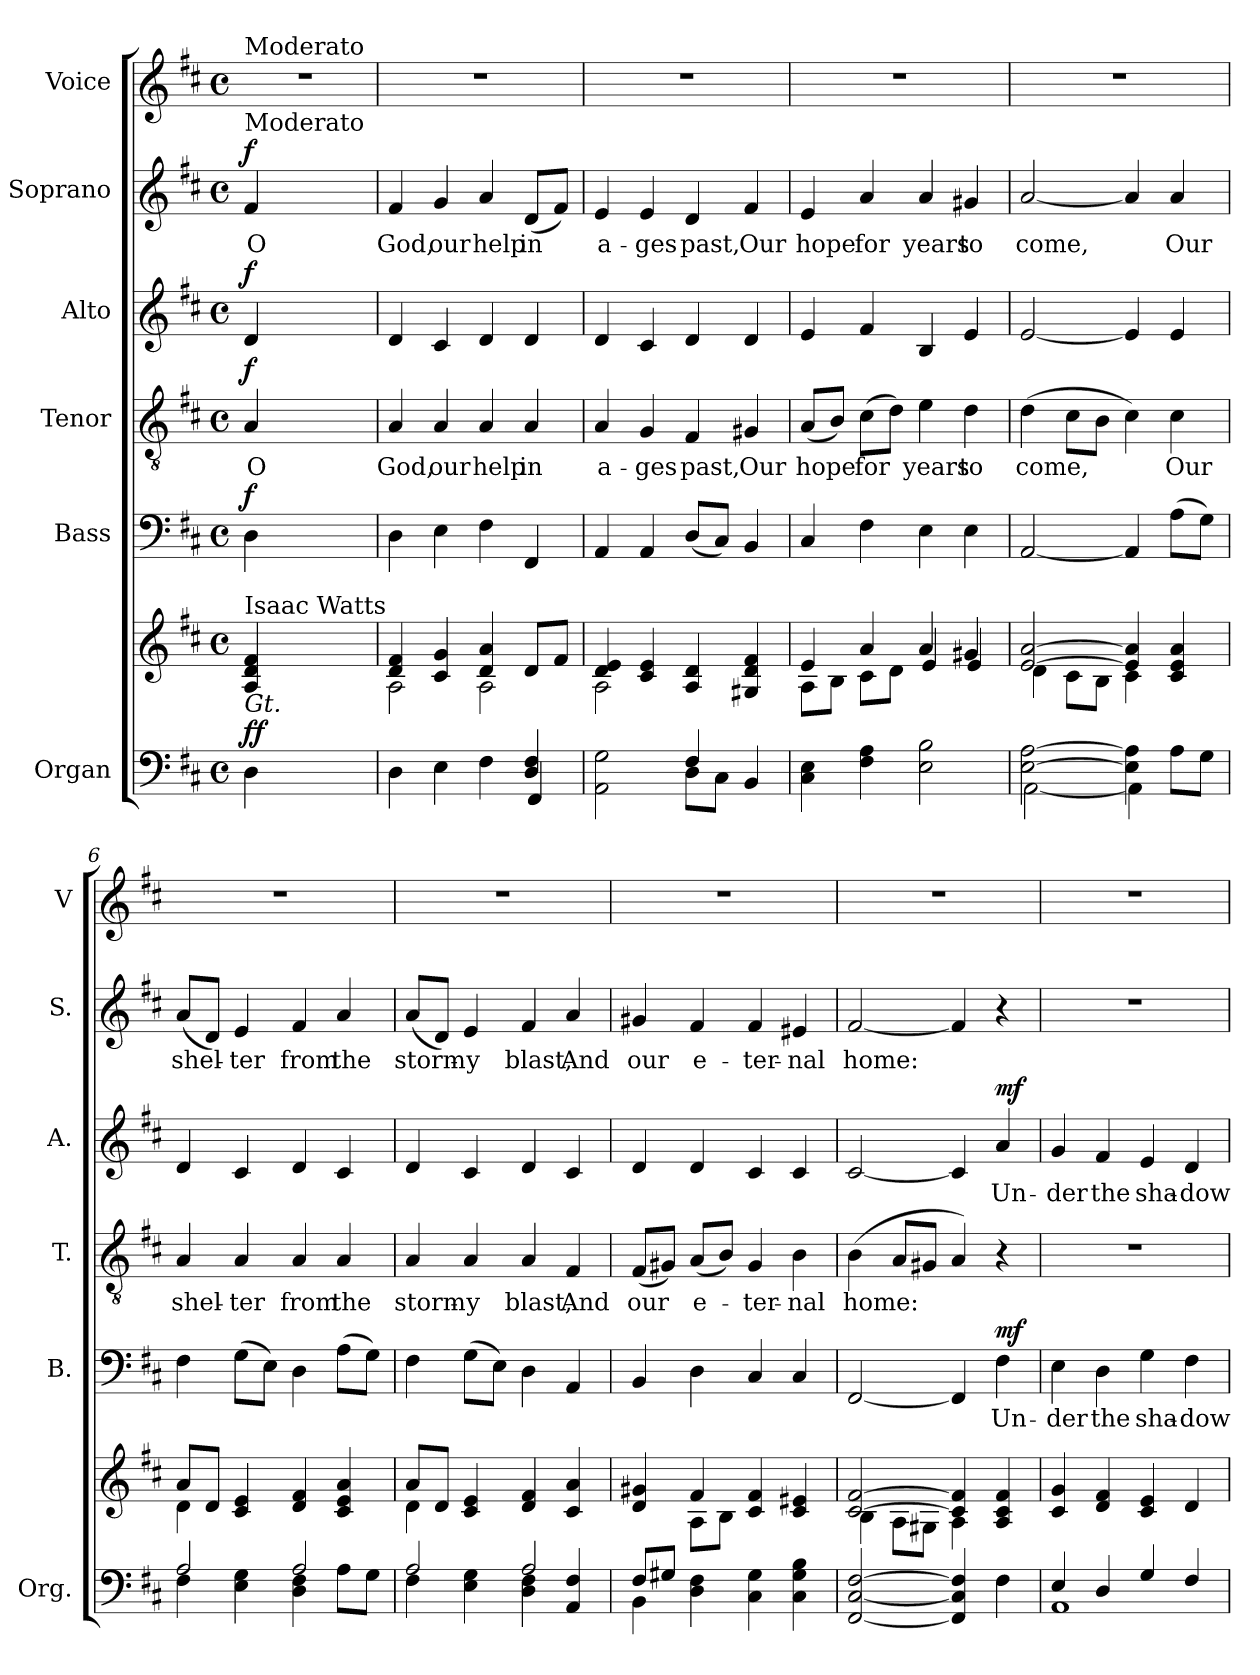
**kern	**kern	**dynam	**kern	**text	**dynam	**kern	**text	**dynam	**kern	**text	**dynam	**kern	**text	**dynam	**kern
*part6	*part6	*part6	*part5	*part5	*part5	*part4	*part4	*part4	*part3	*part3	*part3	*part2	*part2	*part2	*part1
*staff7	*staff6	*staff6/7	*staff5	*staff5	*staff5	*staff4	*staff4	*staff4	*staff3	*staff3	*staff3	*staff2	*staff2	*staff2	*staff1
*I"Organ	*	*	*I"Bass	*	*	*I"Tenor	*	*	*I"Alto	*	*	*I"Soprano	*	*	*I"Voice
*I'Org.	*	*	*I'B.	*	*	*I'T.	*	*	*I'A.	*	*	*I'S.	*	*	*I'V
*clefF4	*clefG2	*	*clefF4	*	*	*clefGv2	*	*	*clefG2	*	*	*clefG2	*	*	*clefG2
*	*	*	*	*	*	*ITrd7c12	*	*	*	*	*	*	*	*	*
*k[f#c#]	*k[f#c#]	*	*k[f#c#]	*	*	*k[f#c#]	*	*	*k[f#c#]	*	*	*k[f#c#]	*	*	*k[f#c#]
*D:	*D:	*	*D:	*	*	*D:	*	*	*D:	*	*	*D:	*	*	*D:
*M4/4	*M4/4	*	*M4/4	*	*	*M4/4	*	*	*M4/4	*	*	*M4/4	*	*	*M4/4
*met(c)	*met(c)	*	*met(c)	*	*	*met(c)	*	*	*met(c)	*	*	*met(c)	*	*	*met(c)
*MM80	*MM80	*	*MM80	*	*	*MM80	*	*	*MM80	*	*	*MM80	*	*	*MM80
=1	=1	=1	=1	=1	=1	=1	=1	=1	=1	=1	=1	=1	=1	=1	=1
!	!	!	!	!	!	!	!	!	!	!	!	!	!	!	!LO:TX:a:t=Moderato
!	!	!	!	!	!	!	!	!	!	!	!	!LO:TX:a:t=Moderato	!	!	!
!	!LO:TX:b:i:t=Gt.	!	!	!	!	!	!	!	!	!	!	!	!	!	!
!	!LO:TX:a:t=Isaac Watts	!	!	!	!	!	!	!	!	!	!	!	!	!	!
!	!	!LO:DY:a=2	!	!	!	!	!LO:LY:b	!	!	!	!	!	!LO:LY:b	!	!LO:N:vis=1
!	!	!LO:DY:n=1:b	!	!	!LO:DY:a	!	!	!LO:DY:a	!	!	!LO:DY:a	!	!	!LO:DY:a	!
4D\	4A/ 4d/ 4f#/	f f	4D\	.	f	4AA/	O	f	4d/	.	f	4f#/	O	f	1r
2.ryy	2.ryy	.	2.ryy	.	.	2.ryy	.	.	2.ryy	.	.	2.ryy	.	.	.
=2	=2	=2	=2	=2	=2	=2	=2	=2	=2	=2	=2	=2	=2	=2	=2
*^	*^	*	*	*	*	*	*	*	*	*	*	*	*	*	*
!	!	!	!	!	!	!	!	!	!LO:LY:b	!	!	!	!	!	!LO:LY:b	!	!
4D\	2.ryy	4d/ 4f#/	2A\	.	4D\	.	.	4AA/	God,	.	4d/	.	.	4f#/	God,	.	1r
!	!	!	!	!	!	!	!	!	!LO:LY:b	!	!	!	!	!	!LO:LY:b	!	!
4E\	.	4c#/ 4g/	.	.	4E\	.	.	4AA/	our	.	4c#/	.	.	4g/	our	.	.
!	!	!	!	!	!	!	!	!	!LO:LY:b	!	!	!	!	!	!LO:LY:b	!	!
4F#\	.	4d/ 4a/	2A\	.	4F#\	.	.	4AA/	help	.	4d/	.	.	4a/	help	.	.
!	!	!	!	!	!	!	!	!	!LO:LY:b	!	!	!	!	!	!LO:LY:b	!	!
4D/ 4F#/	4FF#/	8d/L	.	.	4FF#/	.	.	4AA/	in	.	4d/	.	.	(<8d/L	in	.	.
.	.	8f#/J	.	.	.	.	.	.	.	.	.	.	.	8f#/J)	.	.	.
=3	=3	=3	=3	=3	=3	=3	=3	=3	=3	=3	=3	=3	=3	=3	=3	=3	=3
!	!	!	!	!	!	!	!	!	!LO:LY:b	!	!	!	!	!	!LO:LY:b	!	!
2AA\ 2G\	2ryy	4d/ 4e/	2A\	.	4AA/	.	.	4AA/	a-	.	4d/	.	.	4e/	a-	.	1r
!	!	!	!	!	!	!	!	!	!LO:LY:b	!	!	!	!	!	!LO:LY:b	!	!
.	.	4c#/ 4e/	.	.	4AA/	.	.	4GG/	-ges	.	4c#/	.	.	4e/	-ges	.	.
!	!	!	!	!	!	!	!	!	!LO:LY:b	!	!	!	!	!	!LO:LY:b	!	!
4F#/	8D\L	4A/ 4d/	2ryy	.	(<8D/L	.	.	4FF#/	past,	.	4d/	.	.	4d/	past,	.	.
.	8C#\J	.	.	.	8C#/J)	.	.	.	.	.	.	.	.	.	.	.	.
!	!	!	!	!	!	!	!	!	!LO:LY:b	!	!	!	!	!	!LO:LY:b	!	!
4BB/	4ryy	4G#X/ 4d/ 4f#/	.	.	4BB/	.	.	4GG#X/	Our	.	4d/	.	.	4f#/	Our	.	.
=4	=4	=4	=4	=4	=4	=4	=4	=4	=4	=4	=4	=4	=4	=4	=4	=4	=4
!	!	!	!	!	!	!	!	!	!LO:LY:b	!	!	!	!	!	!LO:LY:b	!	!
*v	*v	*	*	*	*	*	*	*	*	*	*	*	*	*	*	*	*
4C#\ 4E\	4e/	8A\L	.	4C#/	.	.	(<8AA/L	hope	.	4e/	.	.	4e/	hope	.	1r
.	.	8B\J	.	.	.	.	8BB/J)	.	.	.	.	.	.	.	.	.
!	!	!	!	!	!	!	!	!LO:LY:b	!	!	!	!	!	!LO:LY:b	!	!
4F#\ 4A\	4a/	8c#\L	.	4F#\	.	.	(>8C#\L	for	.	4f#/	.	.	4a/	for	.	.
.	.	8d\J	.	.	.	.	8D\J)	.	.	.	.	.	.	.	.	.
!	!	!	!	!	!	!	!	!LO:LY:b	!	!	!	!	!	!LO:LY:b	!	!
2E\ 2B\	4a/	4e/	.	4E\	.	.	4E\	years	.	4B/	.	.	4a/	years	.	.
!	!	!	!	!	!	!	!	!LO:LY:b	!	!	!	!	!	!LO:LY:b	!	!
.	4g#X/	4e/	.	4E\	.	.	4D\	to	.	4e/	.	.	4g#X/	to	.	.
=5	=5	=5	=5	=5	=5	=5	=5	=5	=5	=5	=5	=5	=5	=5	=5	=5
*^	*	*	*	*	*	*	*	*	*	*	*	*	*	*	*	*
!	!	!	!	!	!	!	!	!	!LO:LY:b	!	!	!	!	!	!LO:LY:b	!	!
[<2E\ [>2A\	[<2AA\	[>2e/ [>2a/	4d\	.	[<2AA/	.	.	(>4D\	come,	.	[<2e/	.	.	[<2a/	come,	.	1r
.	.	.	8c#\L	.	.	.	.	8C#\L	.	.	.	.	.	.	.	.	.
.	.	.	8B\J	.	.	.	.	8BB\J	.	.	.	.	.	.	.	.	.
4E\] 4A\]	4AA\]	4e/] 4a/]	4c#\	.	4AA/]	.	.	4C#\)	.	.	4e/]	.	.	4a/]	.	.	.
!	!	!	!	!	!	!	!	!	!LO:LY:b	!	!	!	!	!	!LO:LY:b	!	!
8A\L	4ryy	4c#/ 4e/ 4a/	4ryy	.	(>8A\L	.	.	4C#\	Our	.	4e/	.	.	4a/	Our	.	.
8G\J	.	.	.	.	8G\J)	.	.	.	.	.	.	.	.	.	.	.	.
!!LO:LB:g=z
=6	=6	=6	=6	=6	=6	=6	=6	=6	=6	=6	=6	=6	=6	=6	=6	=6	=6
!	!	!	!	!	!	!	!	!	!LO:LY:b	!	!	!	!	!	!LO:LY:b	!	!
2A/	4F#\	8a/L	4d\	.	4F#\	.	.	4AA/	shel-	.	4d/	.	.	(<8a/L	shel-	.	1r
.	.	8d/J	.	.	.	.	.	.	.	.	.	.	.	8d/J)	.	.	.
!	!	!	!	!	!	!	!	!	!LO:LY:b	!	!	!	!	!	!LO:LY:b	!	!
.	4E\ 4G\	4c#/ 4e/	2.ryy	.	(>8G\L	.	.	4AA/	-ter	.	4c#/	.	.	4e/	-ter	.	.
.	.	.	.	.	8E\J)	.	.	.	.	.	.	.	.	.	.	.	.
!	!	!	!	!	!	!	!	!	!LO:LY:b	!	!	!	!	!	!LO:LY:b	!	!
2A/	4D\ 4F#\	4d/ 4f#/	.	.	4D\	.	.	4AA/	from	.	4d/	.	.	4f#/	from	.	.
!	!	!	!	!	!	!	!	!	!LO:LY:b	!	!	!	!	!	!LO:LY:b	!	!
.	8A\L	4c#/ 4e/ 4a/	.	.	(>8A\L	.	.	4AA/	the	.	4c#/	.	.	4a/	the	.	.
.	8G\J	.	.	.	8G\J)	.	.	.	.	.	.	.	.	.	.	.	.
=7	=7	=7	=7	=7	=7	=7	=7	=7	=7	=7	=7	=7	=7	=7	=7	=7	=7
!	!	!	!	!	!	!	!	!	!LO:LY:b	!	!	!	!	!	!LO:LY:b	!	!
2A/	4F#\	8a/L	4d\	.	4F#\	.	.	4AA/	storm-	.	4d/	.	.	(<8a/L	storm-	.	1r
.	.	8d/J	.	.	.	.	.	.	.	.	.	.	.	8d/J)	.	.	.
!	!	!	!	!	!	!	!	!	!LO:LY:b	!	!	!	!	!	!LO:LY:b	!	!
.	4E\ 4G\	4c#/ 4e/	2.ryy	.	(>8G\L	.	.	4AA/	-y	.	4c#/	.	.	4e/	-y	.	.
.	.	.	.	.	8E\J)	.	.	.	.	.	.	.	.	.	.	.	.
!	!	!	!	!	!	!	!	!	!LO:LY:b	!	!	!	!	!	!LO:LY:b	!	!
2A/	4D\ 4F#\	4d/ 4f#/	.	.	4D\	.	.	4AA/	blast,	.	4d/	.	.	4f#/	blast,	.	.
!	!	!	!	!	!	!	!	!	!LO:LY:b	!	!	!	!	!	!LO:LY:b	!	!
.	4AA/ 4F#/	4c#/ 4a/	.	.	4AA/	.	.	4FF#/	And	.	4c#/	.	.	4a/	And	.	.
=8	=8	=8	=8	=8	=8	=8	=8	=8	=8	=8	=8	=8	=8	=8	=8	=8	=8
!	!	!	!	!	!	!	!	!	!LO:LY:b	!	!	!	!	!	!LO:LY:b	!	!
8F#/L	4BB\	4d/ 4g#X/	4ryy	.	4BB/	.	.	(<8FF#/L	our	.	4d/	.	.	4g#X/	our	.	1r
8G#X/J	.	.	.	.	.	.	.	8GG#X/J)	.	.	.	.	.	.	.	.	.
!	!	!	!	!	!	!	!	!	!LO:LY:b	!	!	!	!	!	!LO:LY:b	!	!
4D\ 4F#\	2.ryy	4f#/	8A\L	.	4D\	.	.	(<8AA/L	e-	.	4d/	.	.	4f#/	e-	.	.
.	.	.	8B\J	.	.	.	.	8BB/J)	.	.	.	.	.	.	.	.	.
!	!	!	!	!	!	!	!	!	!LO:LY:b	!	!	!	!	!	!LO:LY:b	!	!
4C#\ 4G#\	.	4c#/ 4f#/	2ryy	.	4C#/	.	.	4GG#/	-ter-	.	4c#/	.	.	4f#/	-ter-	.	.
!	!	!	!	!	!	!	!	!	!LO:LY:b	!	!	!	!	!	!LO:LY:b	!	!
4C#\ 4G#\ 4B\	.	4c#/ 4e#X/	.	.	4C#/	.	.	4BB\	-nal	.	4c#/	.	.	4e#X/	-nal	.	.
*v	*v	*	*	*	*	*	*	*	*	*	*	*	*	*	*	*	*
=9	=9	=9	=9	=9	=9	=9	=9	=9	=9	=9	=9	=9	=9	=9	=9	=9
!	!	!	!	!	!	!	!	!LO:LY:b	!	!	!	!	!	!LO:LY:b	!	!
[<2FF#/ [<2C#/ [>2F#/	[>2c#/ [>2f#/	4B\	.	[<2FF#/	.	.	(>4BB\	home:	.	[<2c#/	.	.	[<2f#/	home:	.	1r
.	.	8A\L	.	.	.	.	8AA/L	.	.	.	.	.	.	.	.	.
.	.	8G#X\J	.	.	.	.	8GG#X/J	.	.	.	.	.	.	.	.	.
4FF#/] 4C#/] 4F#/]	4c#/] 4f#/]	4A\	.	4FF#/]	.	.	4AA/)	.	.	4c#/]	.	.	4f#/]	.	.	.
!	!	!	!LO:DY:a=2	!	!LO:LY:b	!	!	!	!	!	!LO:LY:b	!	!	!	!	!
!	!	!	!LO:DY:n=1:a=2	!	!	!LO:DY:a	!	!	!	!	!	!LO:DY:a	!	!	!	!
4F#\	4A/ 4c#/ 4f#/	4ryy	mf mf	4F#\	Un-	mf	4r	.	.	4a/	Un-	mf	4r	.	.	.
!!LO:PB:g=z
=10	=10	=10	=10	=10	=10	=10	=10	=10	=10	=10	=10	=10	=10	=10	=10	=10
*^	*	*	*	*	*	*	*	*	*	*	*	*	*	*	*	*
!	!	!	!	!	!	!LO:LY:b	!	!	!	!	!	!LO:LY:b	!	!	!	!	!
*	*	*v	*v	*	*	*	*	*	*	*	*	*	*	*	*	*	*
4E/	1AA	4c#/ 4g/	.	4E\	-der	.	1r	.	.	4g/	-der	.	1r	.	.	1r
!	!	!	!	!	!LO:LY:b	!	!	!	!	!	!LO:LY:b	!	!	!	!	!
4D/	.	4d/ 4f#/	.	4D\	the	.	.	.	.	4f#/	the	.	.	.	.	.
!	!	!	!	!	!LO:LY:b	!	!	!	!	!	!LO:LY:b	!	!	!	!	!
4G/	.	4c#/ 4e/	.	4G\	sha-	.	.	.	.	4e/	sha-	.	.	.	.	.
!	!	!	!	!	!LO:LY:b	!	!	!	!	!	!LO:LY:b	!	!	!	!	!
4F#/	.	4d/	.	4F#\	-dow	.	.	.	.	4d/	-dow	.	.	.	.	.
*v	*v	*	*	*	*	*	*	*	*	*	*	*	*	*	*	*
=	=	=	=	=	=	=	=	=	=	=	=	=	=	=	=
*-	*-	*-	*-	*-	*-	*-	*-	*-	*-	*-	*-	*-	*-	*-	*-
